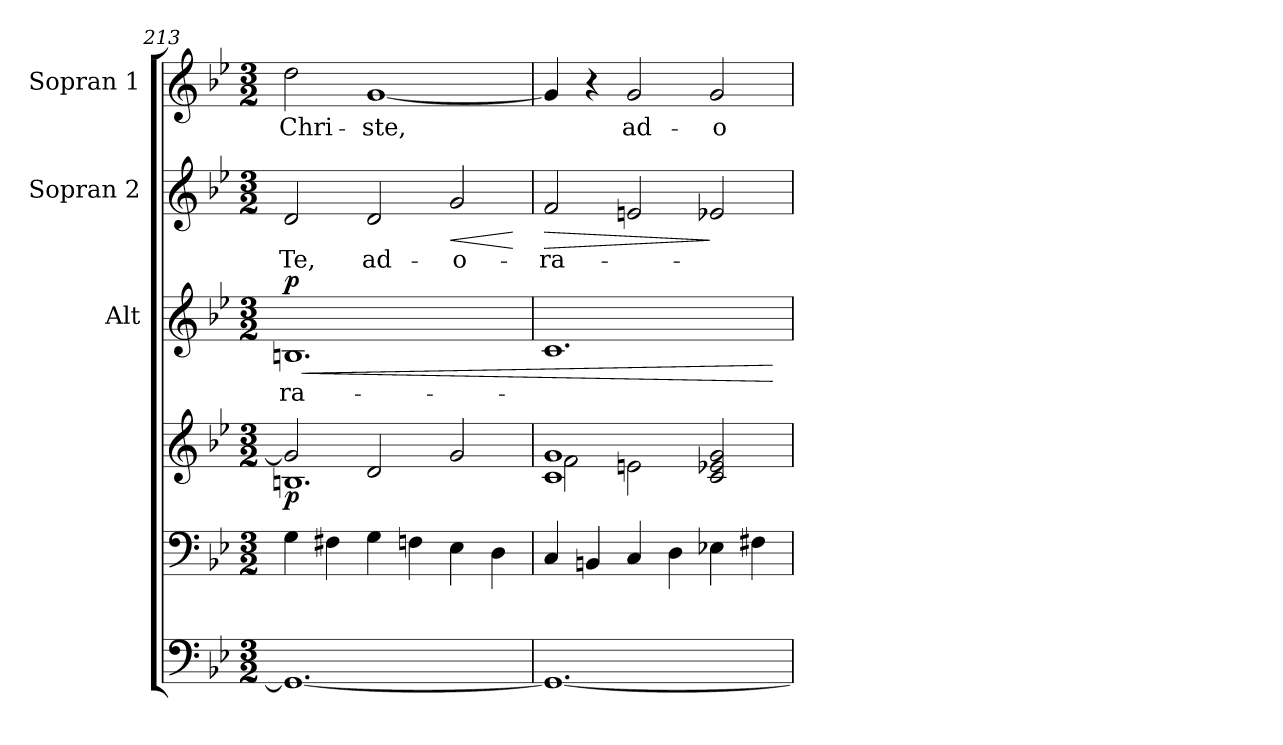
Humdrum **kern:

**kern	**kern	**kern	**dynam	**kern	**text	**dynam	**kern	**text	**dynam	**kern	**text
*part5	*part4	*part4	*part4	*part3	*part3	*part3	*part2	*part2	*part2	*part1	*part1
*staff6	*staff5	*staff4	*staff4/5	*staff3	*staff3	*staff3	*staff2	*staff2	*staff2	*staff1	*staff1
*	*	*	*	*I"Alt	*	*	*I"Sopran 2	*	*	*I"Sopran 1	*
*	*	*	*	*I'A.	*	*	*I'S. 2	*	*	*I'S. 1	*
!!LO:PB:g=z
*clefF4	*clefF4	*clefG2	*	*clefG2	*	*	*clefG2	*	*	*clefG2	*
*k[b-e-]	*k[b-e-]	*k[b-e-]	*	*k[b-e-]	*	*	*k[b-e-]	*	*	*k[b-e-]	*
*B-:	*B-:	*B-:	*	*B-:	*	*	*B-:	*	*	*B-:	*
*M3/2	*M3/2	*M3/2	*	*M3/2	*	*	*M3/2	*	*	*M3/2	*
=213	=213	=213	=213	=213	=213	=213	=213	=213	=213	=213	=213
*	*	*^	*	*	*	*	*	*	*	*	*
!	!	!	!	!LO:DY:b	!	!LO:LY:b	!LO:HP:b	!	!LO:LY:b	!	!	!LO:LY:b
!	!	!	!	!	!	!	!LO:DY:n=1:a	!	!	!	!	!
1.GG_	4G\	2g/]	1.Bn	p	1.Bn	-ra-	< p	2d/	Te,	.	2dd\	-Chri-
.	4F#X\	.	.	.	.	.	.	.	.	.	.	.
!	!	!	!	!	!	!	!	!	!LO:LY:b	!	!	!LO:LY:b
.	4G\	2d/	.	.	.	.	.	2d/	ad-	.	[1g	-ste,
.	4Fn\	.	.	.	.	.	.	.	.	.	.	.
!	!	!	!	!	!	!	!	!	!LO:LY:b	!LO:HP:b	!	!
.	4E-\	2g/	.	.	.	.	.	2g/	-o-	<	.	.
.	4D\	.	.	.	.	.	.	.	.	.	.	.
*	*	*v	*v	*	*	*	*	*	*	*	*	*
.	.	.	.	.	.	.	.	.	[	.	.
=214	=214	=214	=214	=214	=214	=214	=214	=214	=214	=214	=214
*	*	*^	*	*	*	*	*	*	*	*	*
!	!	!	!	!	!	!	!	!	!LO:LY:b	!LO:HP:b	!	!
1.GG_	4C/	1c 1g	2f\	.	1.c	.	.	2f/	-ra-	>	4g/]	.
.	4BBn/	.	.	.	.	.	.	.	.	.	4r	.
!	!	!	!	!	!	!	!	!	!	!	!	!LO:LY:b
.	4C/	.	2en\	.	.	.	.	2en/	.	.	2g/	ad-
.	4D\	.	.	.	.	.	.	.	.	.	.	.
!	!	!	!	!	!	!	!	!	!	!	!	!LO:LY:b
.	4E-X\	2c/ 2e-X/ 2g/	2ryy	.	.	.	.	2e-X/	.	]	2g/	-o-
.	4F#X\	.	.	.	.	.	.	.	.	.	.	.
*	*	*v	*v	*	*	*	*	*	*	*	*	*
.	.	.	.	.	.	[	.	.	.	.	.
=	=	=	=	=	=	=	=	=	=	=	=
*-	*-	*-	*-	*-	*-	*-	*-	*-	*-	*-	*-
